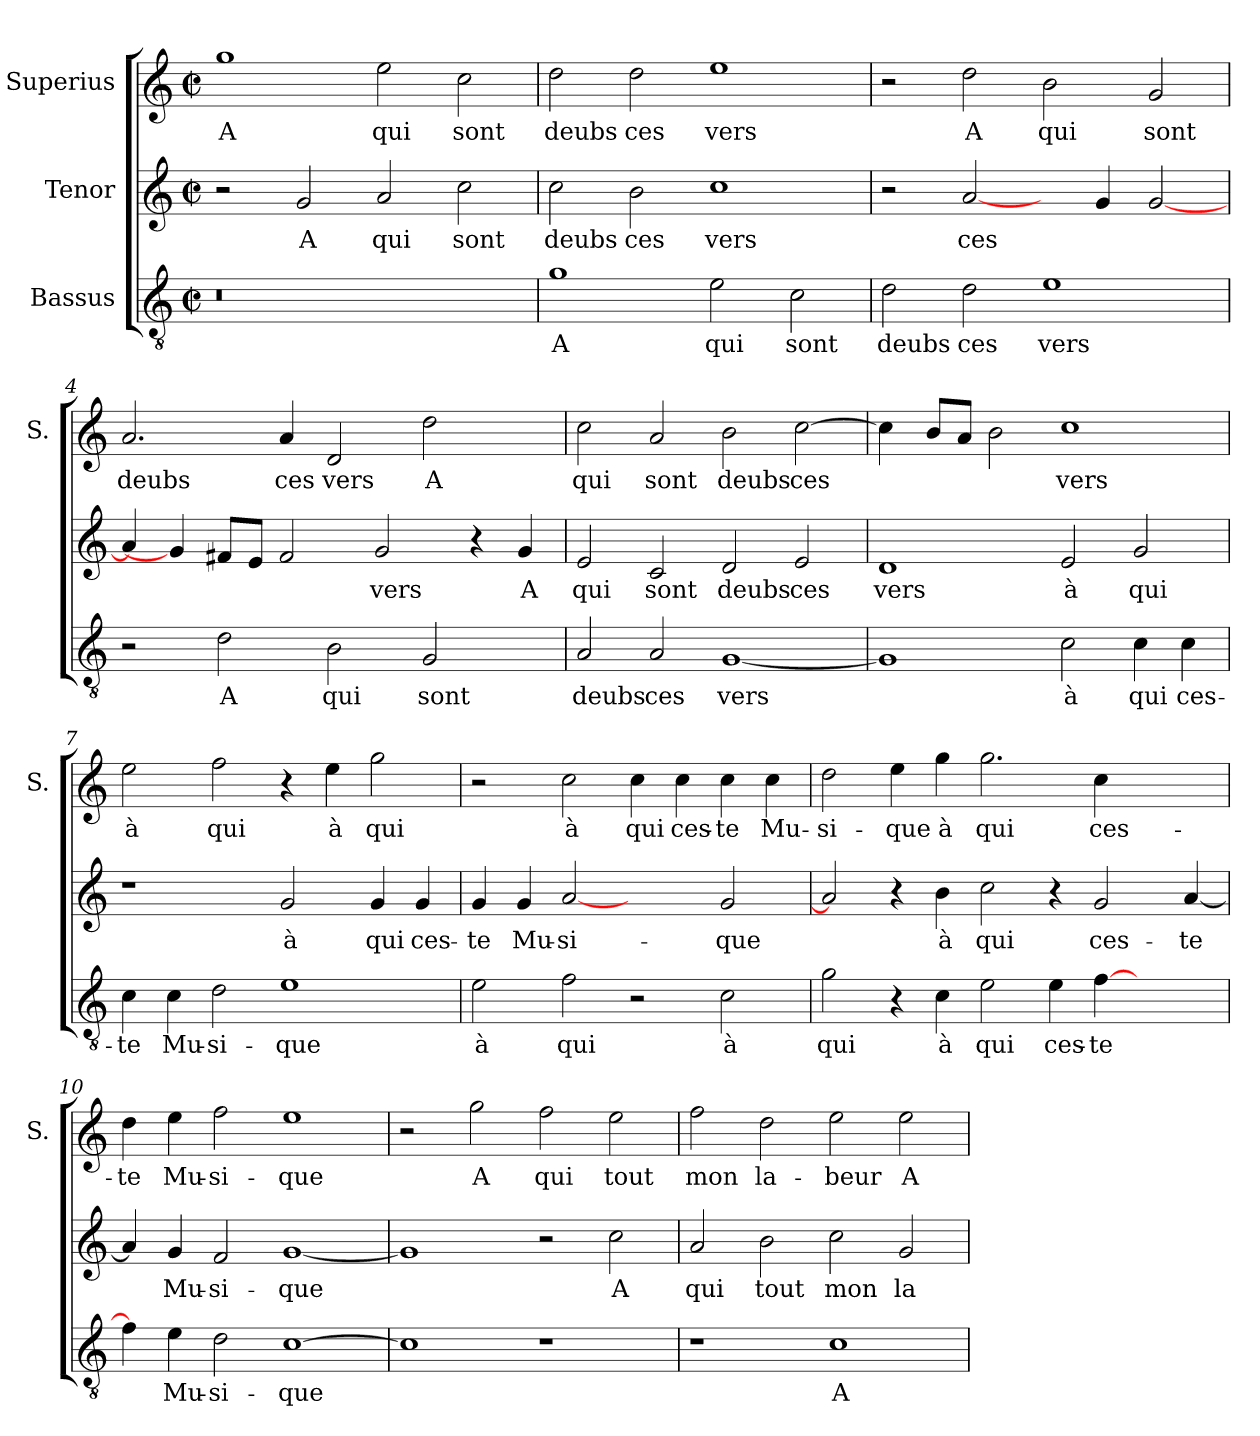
**kern	**text	**kern	**text	**kern	**text
*part3	*part3	*part2	*part2	*part1	*part1
*staff3	*staff3	*staff2	*staff2	*staff1	*staff1
*I"Bassus	*	*I"Tenor	*	*I"Superius	*
*	*	*	*	*I'S.	*
*clefGv2	*	*clefG2	*	*clefG2	*
*k[]	*	*k[]	*	*k[]	*
*C:	*	*C:	*	*C:	*
*M2/2	*	*M2/2	*	*M2/2	*
*met(c|)	*	*met(c|)	*	*met(c|)	*
=1	=1	=1	=1	=1	=1
!LO:N:vis=0	!	!	!	!	!
1r	.	2r	.	1gg\	A
.	.	2g/	A	.	.
1ryy	.	2a/	qui	2ee\	qui
.	.	2cc\	sont	2cc\	sont
=2	=2	=2	=2	=2	=2
1g\	A	2cc\	deubs	2dd\	deubs
.	.	2b\	ces	2dd\	ces
2e\	qui	1cc\	vers	1ee\	vers
2c\	sont	.	.	.	.
=3	=3	=3	=3	=3	=3
2d\	deubs	2r	.	2r	.
2d\	ces	[2a/	ces	2dd\	A
1e\	vers	4ryy	.	2b\	qui
.	.	4g/	.	.	.
.	.	[2g/	.	2g/	sont
=4	=4	=4	=4	=4	=4
2r	.	4a/]	.	2.a/	deubs
.	.	4g/]	.	.	.
2d\	A	8f#X/L	.	.	.
.	.	8e/J	.	.	.
.	.	2f#/	.	4a/	ces
2B\	qui	.	.	2d/	vers
.	.	2g/	vers	.	.
2G/	sont	.	.	2dd\	A
.	.	4r	.	.	.
4ryy	.	4g/	A	4ryy	.
=5	=5	=5	=5	=5	=5
2A/	deubs	2e/	qui	2cc\	qui
2A/	ces	2c/	sont	2a/	sont
[1G/	vers	2d/	deubs	2b\	deubs
.	.	2e/	ces	[2cc\	ces
!!LO:LB:g=z
=6	=6	=6	=6	=6	=6
1G/]	.	1d/	vers	4cc\]	.
.	.	.	.	8b/L	.
.	.	.	.	8a/J	.
.	.	.	.	2b\	.
2c\	à	2e/	à	1cc\	vers
4c\	qui	2g/	qui	.	.
4c\	ces-	.	.	.	.
=7	=7	=7	=7	=7	=7
4c\	-te	1r	.	2ee\	à
4c\	Mu-	.	.	.	.
2d\	-si-	.	.	2ff\	qui
1e\	-que	2g/	à	4r	.
.	.	.	.	4ee\	à
.	.	4g/	qui	2gg\	qui
.	.	4g/	ces-	.	.
=8	=8	=8	=8	=8	=8
2e\	à	4g/	-te	2r	.
.	.	4g/	Mu-	.	.
2f\	qui	[2a/	-si-	2cc\	à
2r	.	2ryy	.	4cc\	qui
.	.	.	.	4cc\	ces-
2c\	à	2g/	-que	4cc\	-te
.	.	.	.	4cc\	Mu-
=9	=9	=9	=9	=9	=9
2g\	qui	2a/]	.	2dd\	-si-
4r	.	4r	.	4ee\	-que
4c\	à	4b\	à	4gg\	à
2e\	qui	2cc\	qui	2.gg\	qui
4e\	ces-	4r	.	.	.
[4f\	-te	2g/	ces-	4cc\	ces-
2ryy	.	.	.	2ryy	.
.	.	[4a/	-te	.	.
=10	=10	=10	=10	=10	=10
4f\]	.	4a/]	.	4dd\	-te
4e\	Mu-	4g/	Mu-	4ee\	Mu-
2d\	-si-	2f/	-si-	2ff\	-si-
[1c\	-que	[1g/	-que	1ee\	-que
!!LO:LB:g=z
=11	=11	=11	=11	=11	=11
1c\]	.	1g/]	.	2r	.
.	.	.	.	2gg\	A
1r	.	2r	.	2ff\	qui
.	.	2cc\	A	2ee\	tout
=12	=12	=12	=12	=12	=12
1r	.	2a/	qui	2ff\	mon
.	.	2b\	tout	2dd\	la-
1c\	A	2cc\	mon	2ee\	-beur
.	.	2g/	la-	2ee\	A
=	=	=	=	=	=
*-	*-	*-	*-	*-	*-
